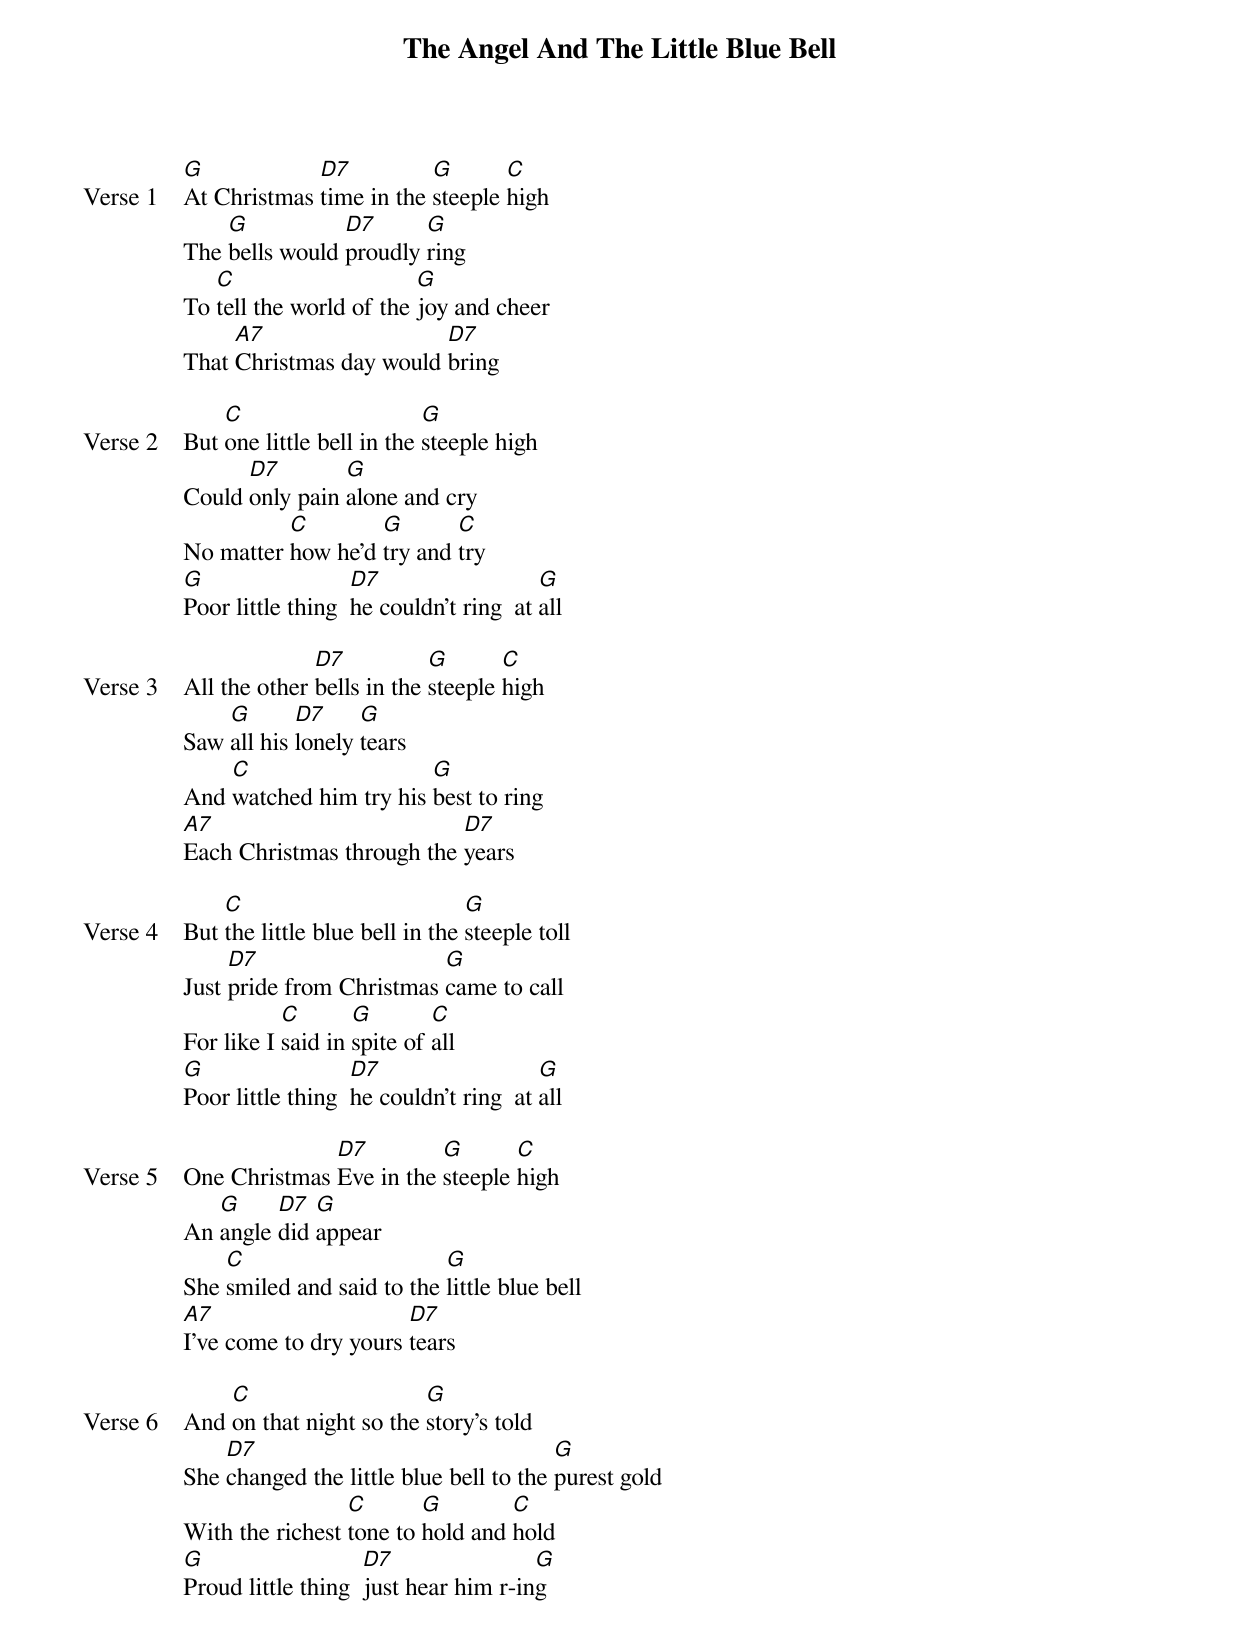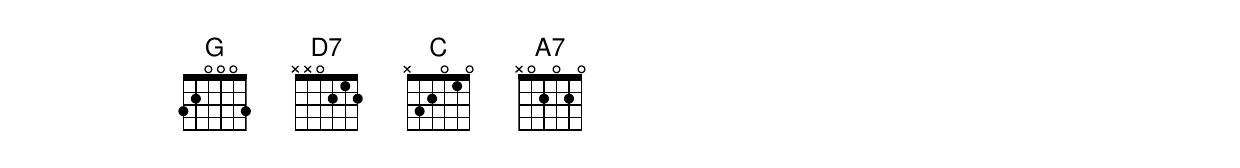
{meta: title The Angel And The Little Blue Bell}
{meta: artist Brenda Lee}
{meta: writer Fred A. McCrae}

{start_of_verse: Verse 1}
[G]At Christmas [D7]time in the [G]steeple [C]high
The [G]bells would [D7]proudly [G]ring
To [C]tell the world of the [G]joy and cheer
That [A7]Christmas day would [D7]bring
{end_of_verse}

{start_of_verse: Verse 2}
But [C]one little bell in the [G]steeple high
Could [D7]only pain [G]alone and cry
No matter [C]how he’d [G]try and [C]try
[G]Poor little thing  [D7]he couldn't ring  at [G]all
{end_of_verse}

{start_of_verse: Verse 3}
All the other [D7]bells in the [G]steeple [C]high
Saw [G]all his [D7]lonely [G]tears
And [C]watched him try his [G]best to ring
[A7]Each Christmas through the [D7]years
{end_of_verse}

{start_of_verse: Verse 4}
But [C]the little blue bell in the [G]steeple toll
Just [D7]pride from Christmas [G]came to call
For like I [C]said in [G]spite of [C]all
[G]Poor little thing  [D7]he couldn't ring  at [G]all
{end_of_verse}

{start_of_verse: Verse 5}
One Christmas [D7]Eve in the [G]steeple [C]high
An [G]angle [D7]did [G]appear
She [C]smiled and said to the [G]little blue bell
[A7]I've come to dry yours [D7]tears
{end_of_verse}

{start_of_verse: Verse 6}
And [C]on that night so the [G]story's told
She [D7]changed the little blue bell to the [G]purest gold
With the richest [C]tone to [G]hold and [C]hold
[G]Proud little thing  [D7]just hear him r-in[G]g
{end_of_verse}
